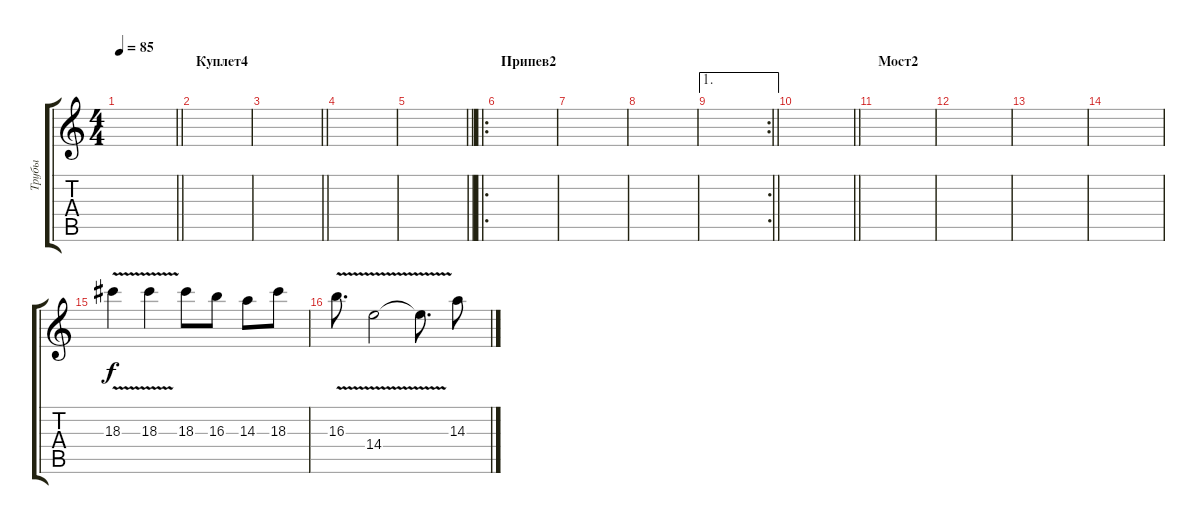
\track ("Трубы" "Трубы") {instrument distortionguitar}
\staff {score tabs}
\tuning (E4 B3 G3 D3 A2 E2) {hide}
\ts (4 4)
\tempo 85
\clef g2
\barLineRight lightlight
\ks c
|
\section ("" "Куплет4")
|
\barLineRight lightlight
|
|
\barLineRight lightlight
|
\ro
\section ("" "Припев2")
|
|
|
\ae 1
\rc 2
\barLineRight lightlight
|
\barLineRight lightlight
|
\section ("" "Мост2")
|
|
|
|
18.3{v}.4 18.3{v}.4 18.3.8 16.3.8 14.3.8 18.3.8 |
16.3{v}.8{d} 14.4{v}.2 14.4{t}.8{d} 14.3.8
